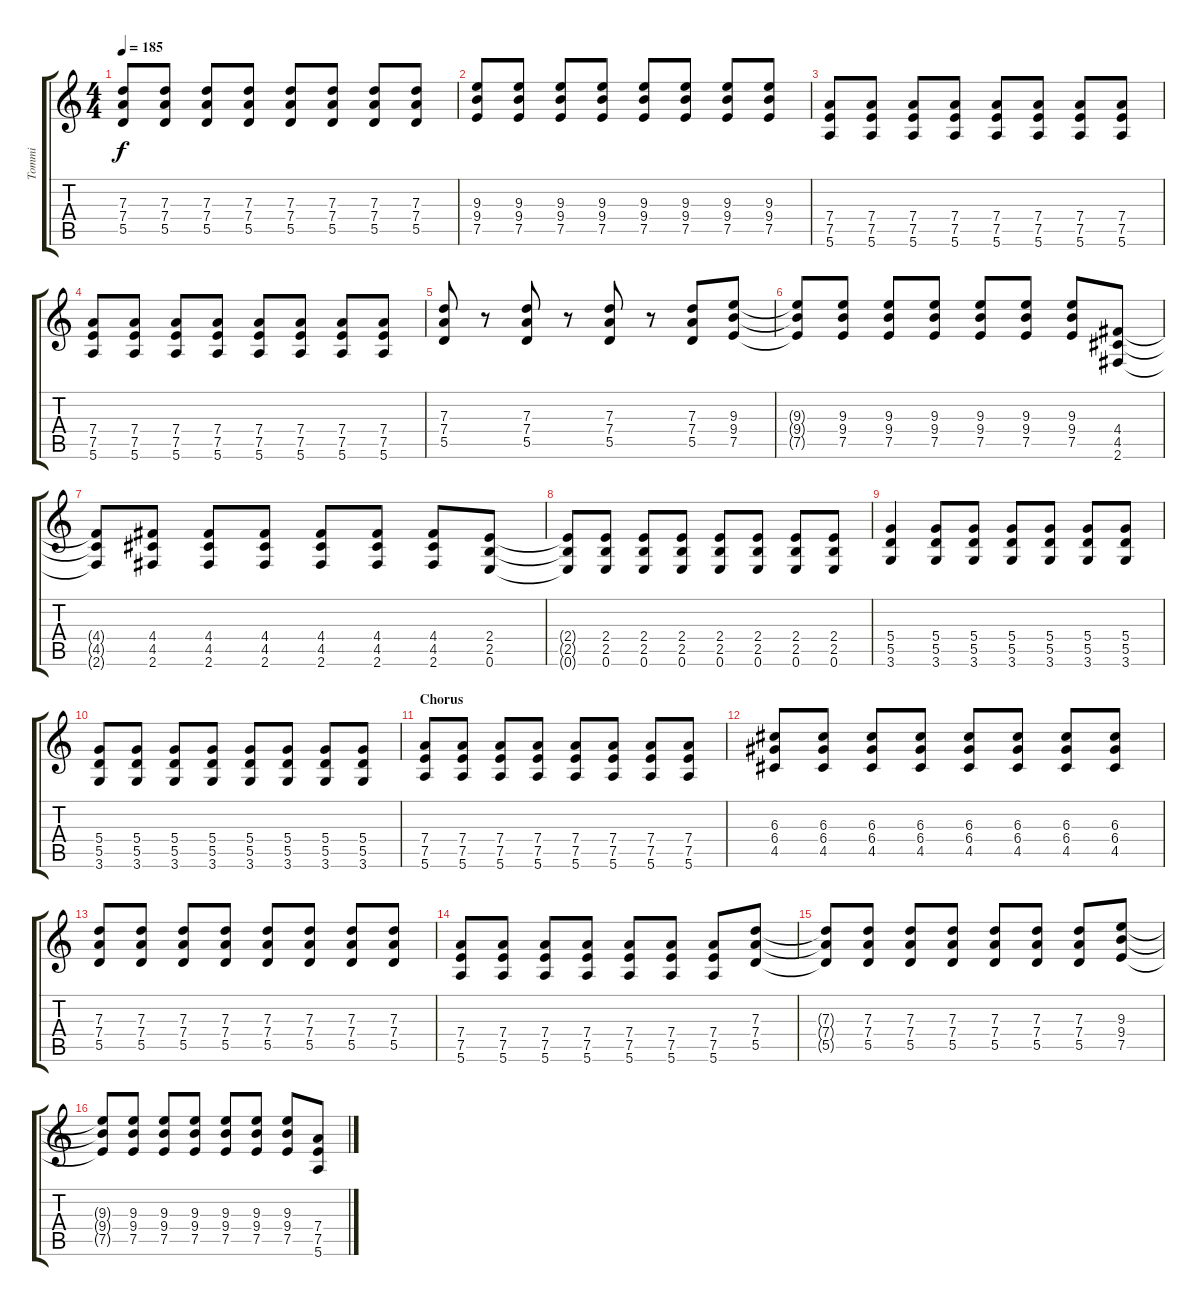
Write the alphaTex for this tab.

\track ("Tommi" "Tommi") {instrument distortionguitar}
\staff {score tabs}
\tuning (E4 B3 G3 D3 A2 E2) {hide}
\ts (4 4)
\tempo 185
\clef g2
\ks c
(7.3 7.4 5.5).8{dy f} (7.3 7.4 5.5).8 (7.3 7.4 5.5).8 (7.3 7.4 5.5).8 (7.3 7.4 5.5).8 (7.3 7.4 5.5).8 (7.3 7.4 5.5).8 (7.3 7.4 5.5).8 |
(9.3 9.4 7.5).8 (9.3 9.4 7.5).8 (9.3 9.4 7.5).8 (9.3 9.4 7.5).8 (9.3 9.4 7.5).8 (9.3 9.4 7.5).8 (9.3 9.4 7.5).8 (9.3 9.4 7.5).8 |
(7.4 7.5 5.6).8 (7.4 7.5 5.6).8 (7.4 7.5 5.6).8 (7.4 7.5 5.6).8 (7.4 7.5 5.6).8 (7.4 7.5 5.6).8 (7.4 7.5 5.6).8 (7.4 7.5 5.6).8 |
(7.4 7.5 5.6).8 (7.4 7.5 5.6).8 (7.4 7.5 5.6).8 (7.4 7.5 5.6).8 (7.4 7.5 5.6).8 (7.4 7.5 5.6).8 (7.4 7.5 5.6).8 (7.4 7.5 5.6).8 |
(7.3 7.4 5.5).8 r.8 (7.3 7.4 5.5).8 r.8 (7.3 7.4 5.5).8 r.8 (7.3 7.4 5.5).8 (9.3 9.4 7.5).8 |
(9.3{t} 9.4{t} 7.5{t}).8 (9.3 9.4 7.5).8 (9.3 9.4 7.5).8 (9.3 9.4 7.5).8 (9.3 9.4 7.5).8 (9.3 9.4 7.5).8 (9.3 9.4 7.5).8 (4.4 4.5 2.6).8 |
(4.4{t} 4.5{t} 2.6{t}).8 (4.4 4.5 2.6).8 (4.4 4.5 2.6).8 (4.4 4.5 2.6).8 (4.4 4.5 2.6).8 (4.4 4.5 2.6).8 (4.4 4.5 2.6).8 (2.4 2.5 0.6).8 |
(2.4{t} 2.5{t} 0.6{t}).8 (2.4 2.5 0.6).8 (2.4 2.5 0.6).8 (2.4 2.5 0.6).8 (2.4 2.5 0.6).8 (2.4 2.5 0.6).8 (2.4 2.5 0.6).8 (2.4 2.5 0.6).8 |
(5.4 5.5 3.6).4 (5.4 5.5 3.6).8 (5.4 5.5 3.6).8 (5.4 5.5 3.6).8 (5.4 5.5 3.6).8 (5.4 5.5 3.6).8 (5.4 5.5 3.6).8 |
(5.4 5.5 3.6).8 (5.4 5.5 3.6).8 (5.4 5.5 3.6).8 (5.4 5.5 3.6).8 (5.4 5.5 3.6).8 (5.4 5.5 3.6).8 (5.4 5.5 3.6).8 (5.4 5.5 3.6).8 |
\section ("" "Chorus")
(7.4 7.5 5.6).8 (7.4 7.5 5.6).8 (7.4 7.5 5.6).8 (7.4 7.5 5.6).8 (7.4 7.5 5.6).8 (7.4 7.5 5.6).8 (7.4 7.5 5.6).8 (7.4 7.5 5.6).8 |
(6.3 6.4 4.5).8 (6.3 6.4 4.5).8 (6.3 6.4 4.5).8 (6.3 6.4 4.5).8 (6.3 6.4 4.5).8 (6.3 6.4 4.5).8 (6.3 6.4 4.5).8 (6.3 6.4 4.5).8 |
(7.3 7.4 5.5).8 (7.3 7.4 5.5).8 (7.3 7.4 5.5).8 (7.3 7.4 5.5).8 (7.3 7.4 5.5).8 (7.3 7.4 5.5).8 (7.3 7.4 5.5).8 (7.3 7.4 5.5).8 |
(7.4 7.5 5.6).8 (7.4 7.5 5.6).8 (7.4 7.5 5.6).8 (7.4 7.5 5.6).8 (7.4 7.5 5.6).8 (7.4 7.5 5.6).8 (7.4 7.5 5.6).8 (7.3 7.4 5.5).8 |
(7.3{t} 7.4{t} 5.5{t}).8 (7.3 7.4 5.5).8 (7.3 7.4 5.5).8 (7.3 7.4 5.5).8 (7.3 7.4 5.5).8 (7.3 7.4 5.5).8 (7.3 7.4 5.5).8 (9.3 9.4 7.5).8 |
(9.3{t} 9.4{t} 7.5{t}).8 (9.3 9.4 7.5).8 (9.3 9.4 7.5).8 (9.3 9.4 7.5).8 (9.3 9.4 7.5).8 (9.3 9.4 7.5).8 (9.3 9.4 7.5).8 (7.4 7.5 5.6).8
